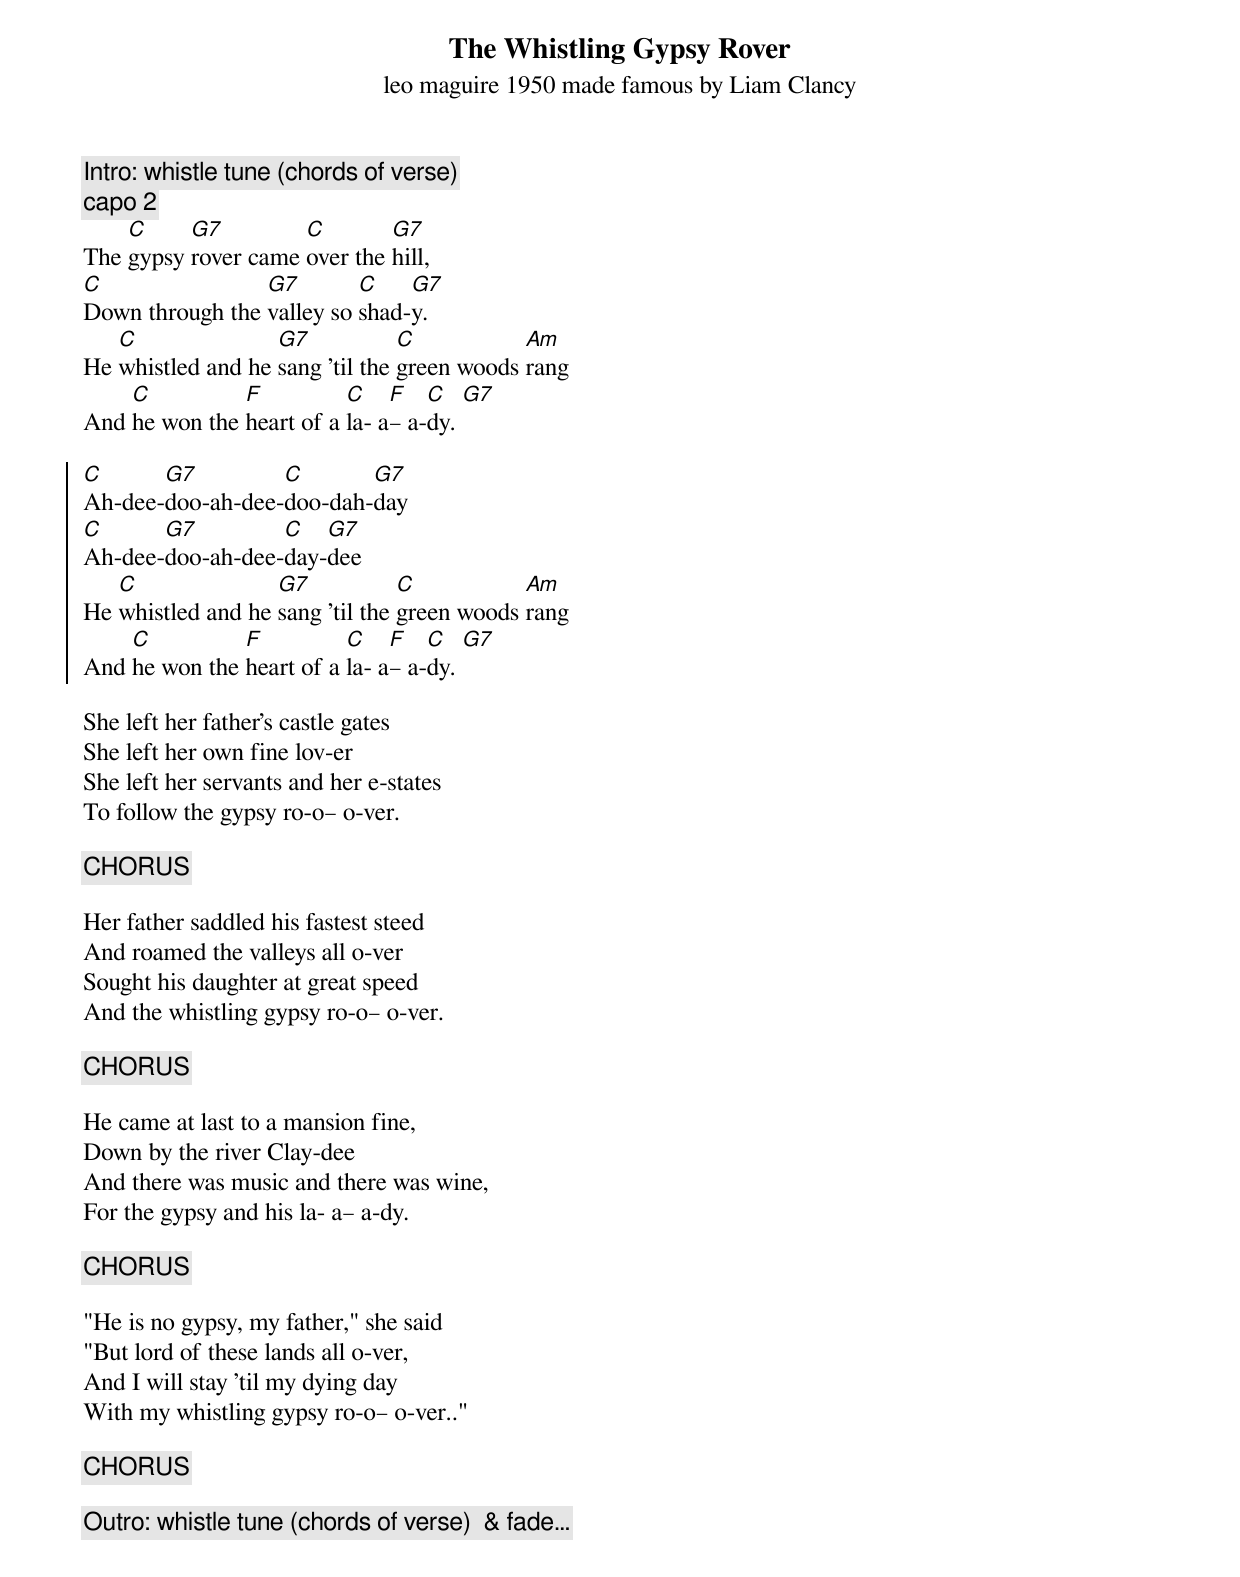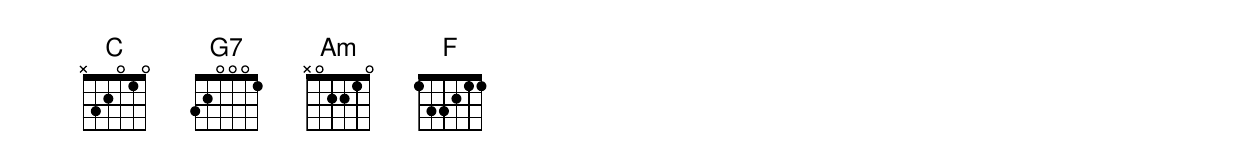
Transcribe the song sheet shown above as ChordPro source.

{title: The Whistling Gypsy Rover}
{subtitle: leo maguire 1950 made famous by Liam Clancy}
{c: Intro: whistle tune (chords of verse)}
{c:capo 2}
The [C]gypsy [G7]rover came [C]over the [G7]hill,
[C]Down through the [G7]valley so [C]shad-[G7]y.
He [C]whistled and he [G7]sang 'til the [C]green woods [Am]rang
And [C]he won the [F]heart of a [C]la- a[F]– a-[C]dy. [G7]

{soc}
[C]Ah-dee-[G7]doo-ah-dee-[C]doo-dah-[G7]day
[C]Ah-dee-[G7]doo-ah-dee-[C]day-[G7]dee
He [C]whistled and he [G7]sang 'til the [C]green woods [Am]rang
And [C]he won the [F]heart of a [C]la- a[F]– a-[C]dy. [G7]
{eoc}

She left her father's castle gates
She left her own fine lov-er
She left her servants and her e-states
To follow the gypsy ro-o– o-ver.

{c: CHORUS}

Her father saddled his fastest steed
And roamed the valleys all o-ver
Sought his daughter at great speed
And the whistling gypsy ro-o– o-ver.

{c: CHORUS}

He came at last to a mansion fine,
Down by the river Clay-dee
And there was music and there was wine,
For the gypsy and his la- a– a-dy.

{c: CHORUS}

"He is no gypsy, my father," she said
"But lord of these lands all o-ver,
And I will stay 'til my dying day
With my whistling gypsy ro-o– o-ver.."

{c: CHORUS}

{c: Outro: whistle tune (chords of verse)  & fade…}

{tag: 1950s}
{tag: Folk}
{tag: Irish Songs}
